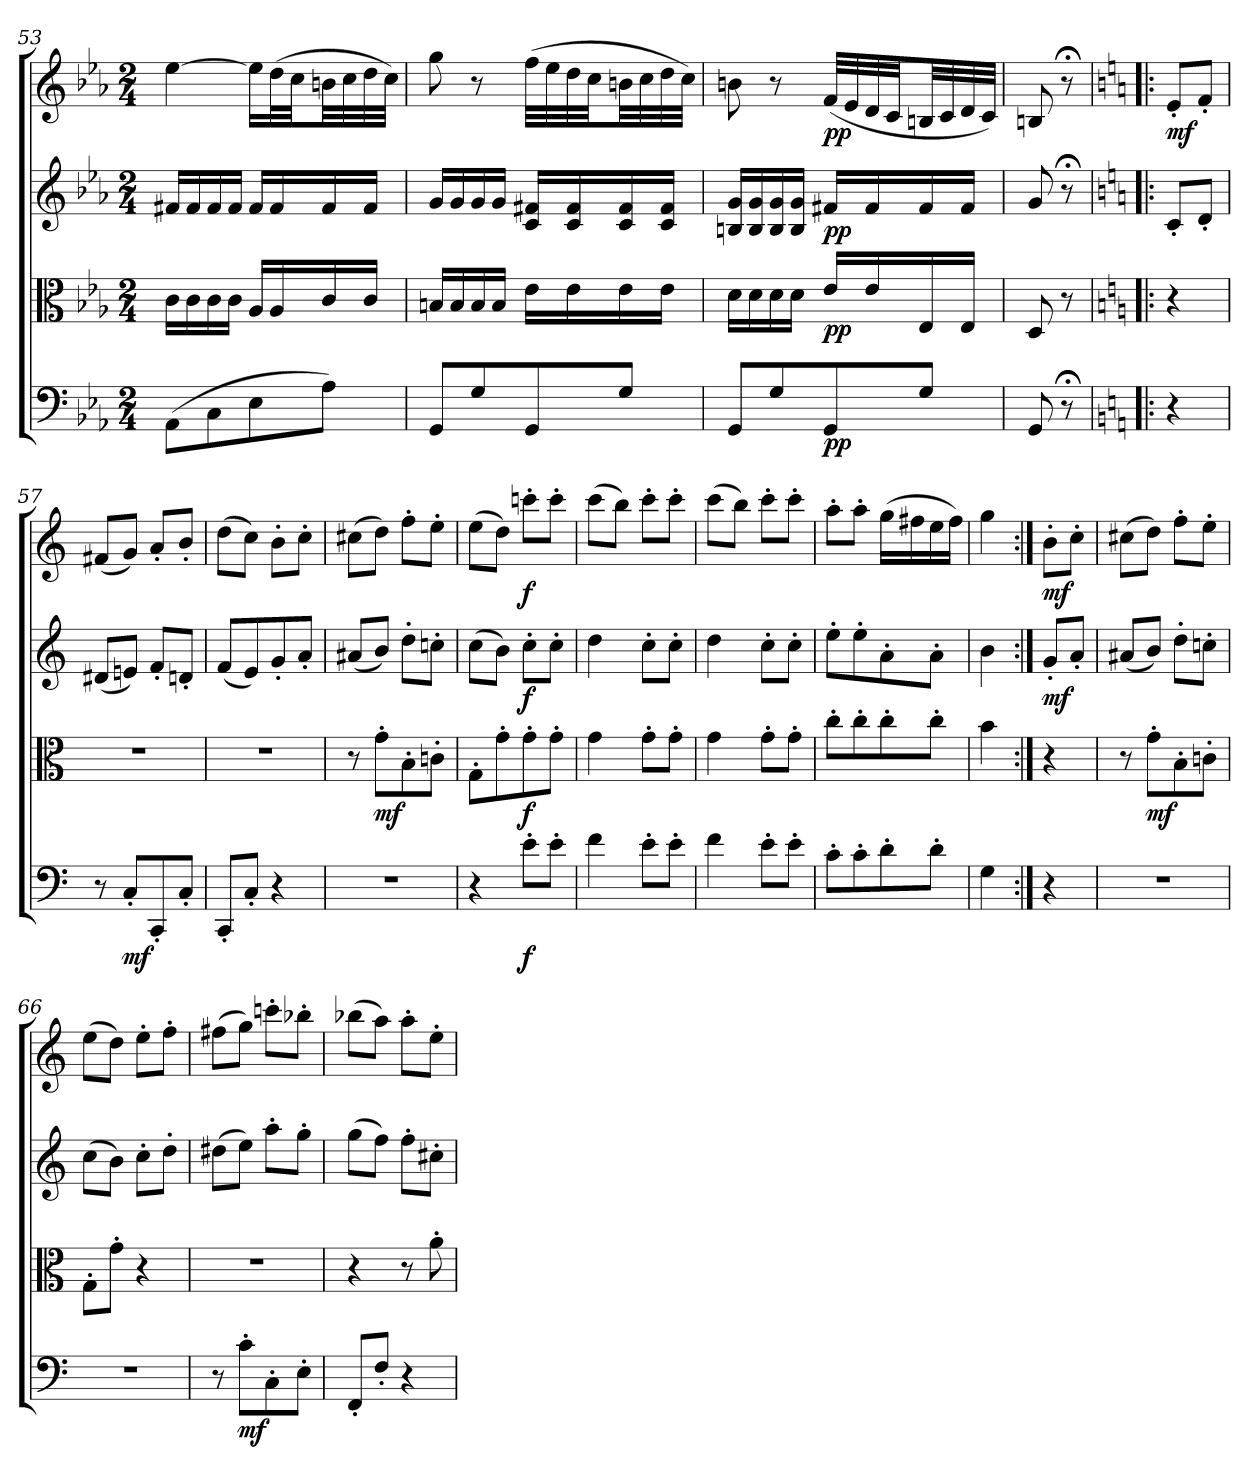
**kern	**dynam	**kern	**dynam	**kern	**dynam	**kern	**dynam
*part4	*part4	*part3	*part3	*part2	*part2	*part1	*part1
*staff4	*staff4	*staff3	*staff3	*staff2	*staff2	*staff1	*staff1
*clefF4	*	*clefC3	*	*clefG2	*	*clefG2	*
*k[b-e-a-]	*	*k[b-e-a-]	*	*k[b-e-a-]	*	*k[b-e-a-]	*
*c:	*	*c:	*	*c:	*	*c:	*
*M2/4	*	*M2/4	*	*M2/4	*	*M2/4	*
=53	=53	=53	=53	=53	=53	=53	=53
(8AA-\L	.	16c\LL	.	16f#X/LL	.	[4ee-\	.
.	.	16c\	.	16f#/	.	.	.
8C\	.	16c\	.	16f#/	.	.	.
.	.	16c\JJ	.	16f#/JJ	.	.	.
8E-\	.	16A-/LL	.	16f#/LL	.	16ee-\LL]	.
.	.	16A-/	.	16f#/	.	(32dd\L	.
.	.	.	.	.	.	32cc\JJ	.
8A-\J)	.	16c/	.	16f#/	.	32bn\LL	.
.	.	.	.	.	.	32cc\	.
.	.	16c/JJ	.	16f#/JJ	.	32dd\	.
.	.	.	.	.	.	32cc\JJJ)	.
=54	=54	=54	=54	=54	=54	=54	=54
8GG/L	.	16Bn/LL	.	16g/LL	.	8gg\	.
.	.	16B/	.	16g/	.	.	.
8G/	.	16B/	.	16g/	.	8r	.
.	.	16B/JJ	.	16g/JJ	.	.	.
8GG/	.	16e-\LL	.	16c/ 16f#X/LL	.	(32ff\LLL	.
.	.	.	.	.	.	32ee-\	.
.	.	16e-\	.	16c/ 16f#/	.	32dd\	.
.	.	.	.	.	.	32cc\JJ	.
8G/J	.	16e-\	.	16c/ 16f#/	.	32bn\LL	.
.	.	.	.	.	.	32cc\	.
.	.	16e-\JJ	.	16c/ 16f#/JJ	.	32dd\	.
.	.	.	.	.	.	32cc\JJJ)	.
=55	=55	=55	=55	=55	=55	=55	=55
8GG/L	.	16d\LL	.	16Bn/ 16g/LL	.	8bn\	.
.	.	16d\	.	16B/ 16g/	.	.	.
8G/	.	16d\	.	16B/ 16g/	.	8r	.
.	.	16d\JJ	.	16B/ 16g/JJ	.	.	.
8GG/	pp	16e-/LL	pp	16f#X/LL	pp	(32f/LLL	pp
.	.	.	.	.	.	32e-/	.
.	.	16e-/	.	16f#/	.	32d/	.
.	.	.	.	.	.	32c/JJ	.
8G/J	.	16E-/	.	16f#/	.	32Bn/LL	.
.	.	.	.	.	.	32c/	.
.	.	16E-/JJ	.	16f#/JJ	.	32d/	.
.	.	.	.	.	.	32c/JJJ)	.
=56	=56	=56	=56	=56	=56	=56	=56
8GG/	.	8D/	.	8g/	.	8Bn/	.
8r;<	.	8r	.	8r;<	.	8r;<	.
=!|:	=!|:	=!|:	=!|:	=!|:	=!|:	=!|:	=!|:
*k[]	*	*k[]	*	*k[]	*	*k[]	*
*C:	*	*C:	*	*C:	*	*C:	*
4r	.	4r	.	8c'/L	.	8e'/L	mf
.	.	.	.	8d'/J	.	8f'/J	.
=57	=57	=57	=57	=57	=57	=57	=57
8r	.	2r	.	(8d#X/L	.	(8f#X/L	.
8C'/L	mf	.	.	8en/J)	.	8g/J)	.
8CC'/	.	.	.	8f'/L	.	8a'/L	.
8C'/J	.	.	.	8dn'/J	.	8b'/J	.
=58	=58	=58	=58	=58	=58	=58	=58
8CC'/L	.	2r	.	(8f/L	.	(8dd\L	.
8C'/J	.	.	.	8e/)	.	8cc\J)	.
4r	.	.	.	8g'/	.	8b'\L	.
.	.	.	.	8a'/J	.	8cc'\J	.
=59	=59	=59	=59	=59	=59	=59	=59
2r	.	8r	.	(8a#X/L	.	(8cc#X\L	.
.	.	8g'\L	mf	8b/J)	.	8dd\J)	.
.	.	8B'\	.	8dd'\L	.	8ff'\L	.
.	.	8cn'\J	.	8ccn'\J	.	8ee'\J	.
=60	=60	=60	=60	=60	=60	=60	=60
4r	.	8G'\L	.	(8cc\L	.	(8ee\L	.
.	.	8g'\	.	8b\J)	.	8dd\J)	.
8e'\L	f	8g'\	f	8cc'\L	f	8cccn'\L	f
8e'\J	.	8g'\J	.	8cc'\J	.	8ccc'\J	.
=61	=61	=61	=61	=61	=61	=61	=61
4f\	.	4g\	.	4dd\	.	(8ccc\L	.
.	.	.	.	.	.	8bb\J)	.
8e'\L	.	8g'\L	.	8cc'\L	.	8ccc'\L	.
8e'\J	.	8g'\J	.	8cc'\J	.	8ccc'\J	.
=62	=62	=62	=62	=62	=62	=62	=62
4f\	.	4g\	.	4dd\	.	(8ccc\L	.
.	.	.	.	.	.	8bb\J)	.
8e'\L	.	8g'\L	.	8cc'\L	.	8ccc'\L	.
8e'\J	.	8g'\J	.	8cc'\J	.	8ccc'\J	.
=63	=63	=63	=63	=63	=63	=63	=63
8c'\L	.	8cc'\L	.	8ee'\L	.	8aa'\L	.
8c'\	.	8cc'\	.	8ee'\	.	8aa'\J	.
8d'\	.	8cc'\	.	8a'\	.	(16gg\LL	.
.	.	.	.	.	.	16ff#X\	.
8d'\J	.	8cc'\J	.	8a'\J	.	16ee\	.
.	.	.	.	.	.	16ff#\JJ)	.
=64	=64	=64	=64	=64	=64	=64	=64
4G\	.	4b\	.	4b\	.	4gg\	.
=:|!	=:|!	=:|!	=:|!	=:|!	=:|!	=:|!	=:|!
4r	.	4r	.	8g'/L	mf	8b'\L	mf
.	.	.	.	8a'/J	.	8cc'\J	.
=65	=65	=65	=65	=65	=65	=65	=65
2r	.	8r	.	(8a#X/L	.	(8cc#X\L	.
.	.	8g'\L	mf	8b/J)	.	8dd\J)	.
.	.	8B'\	.	8dd'\L	.	8ff'\L	.
.	.	8cn'\J	.	8ccn'\J	.	8ee'\J	.
=66	=66	=66	=66	=66	=66	=66	=66
2r	.	8G'\L	.	(8cc\L	.	(8ee\L	.
.	.	8g'\J	.	8b\J)	.	8dd\J)	.
.	.	4r	.	8cc'\L	.	8ee'\L	.
.	.	.	.	8dd'\J	.	8ff'\J	.
=67	=67	=67	=67	=67	=67	=67	=67
8r	.	2r	.	(8dd#X\L	.	(8ff#X\L	.
8c'\L	mf	.	.	8ee\J)	.	8gg\J)	.
8C'\	.	.	.	8aa'\L	.	8cccn'\L	.
8E'\J	.	.	.	8gg'\J	.	8bb-X'\J	.
=68	=68	=68	=68	=68	=68	=68	=68
8FF'/L	.	4r	.	(8gg\L	.	(8bb-X\L	.
8F'/J	.	.	.	8ff\J)	.	8aa\J)	.
4r	.	8r	.	8ff'\L	.	8aa'\L	.
.	.	8a'\	.	8cc#X'\J	.	8ee'\J	.
=	=	=	=	=	=	=	=
*-	*-	*-	*-	*-	*-	*-	*-
